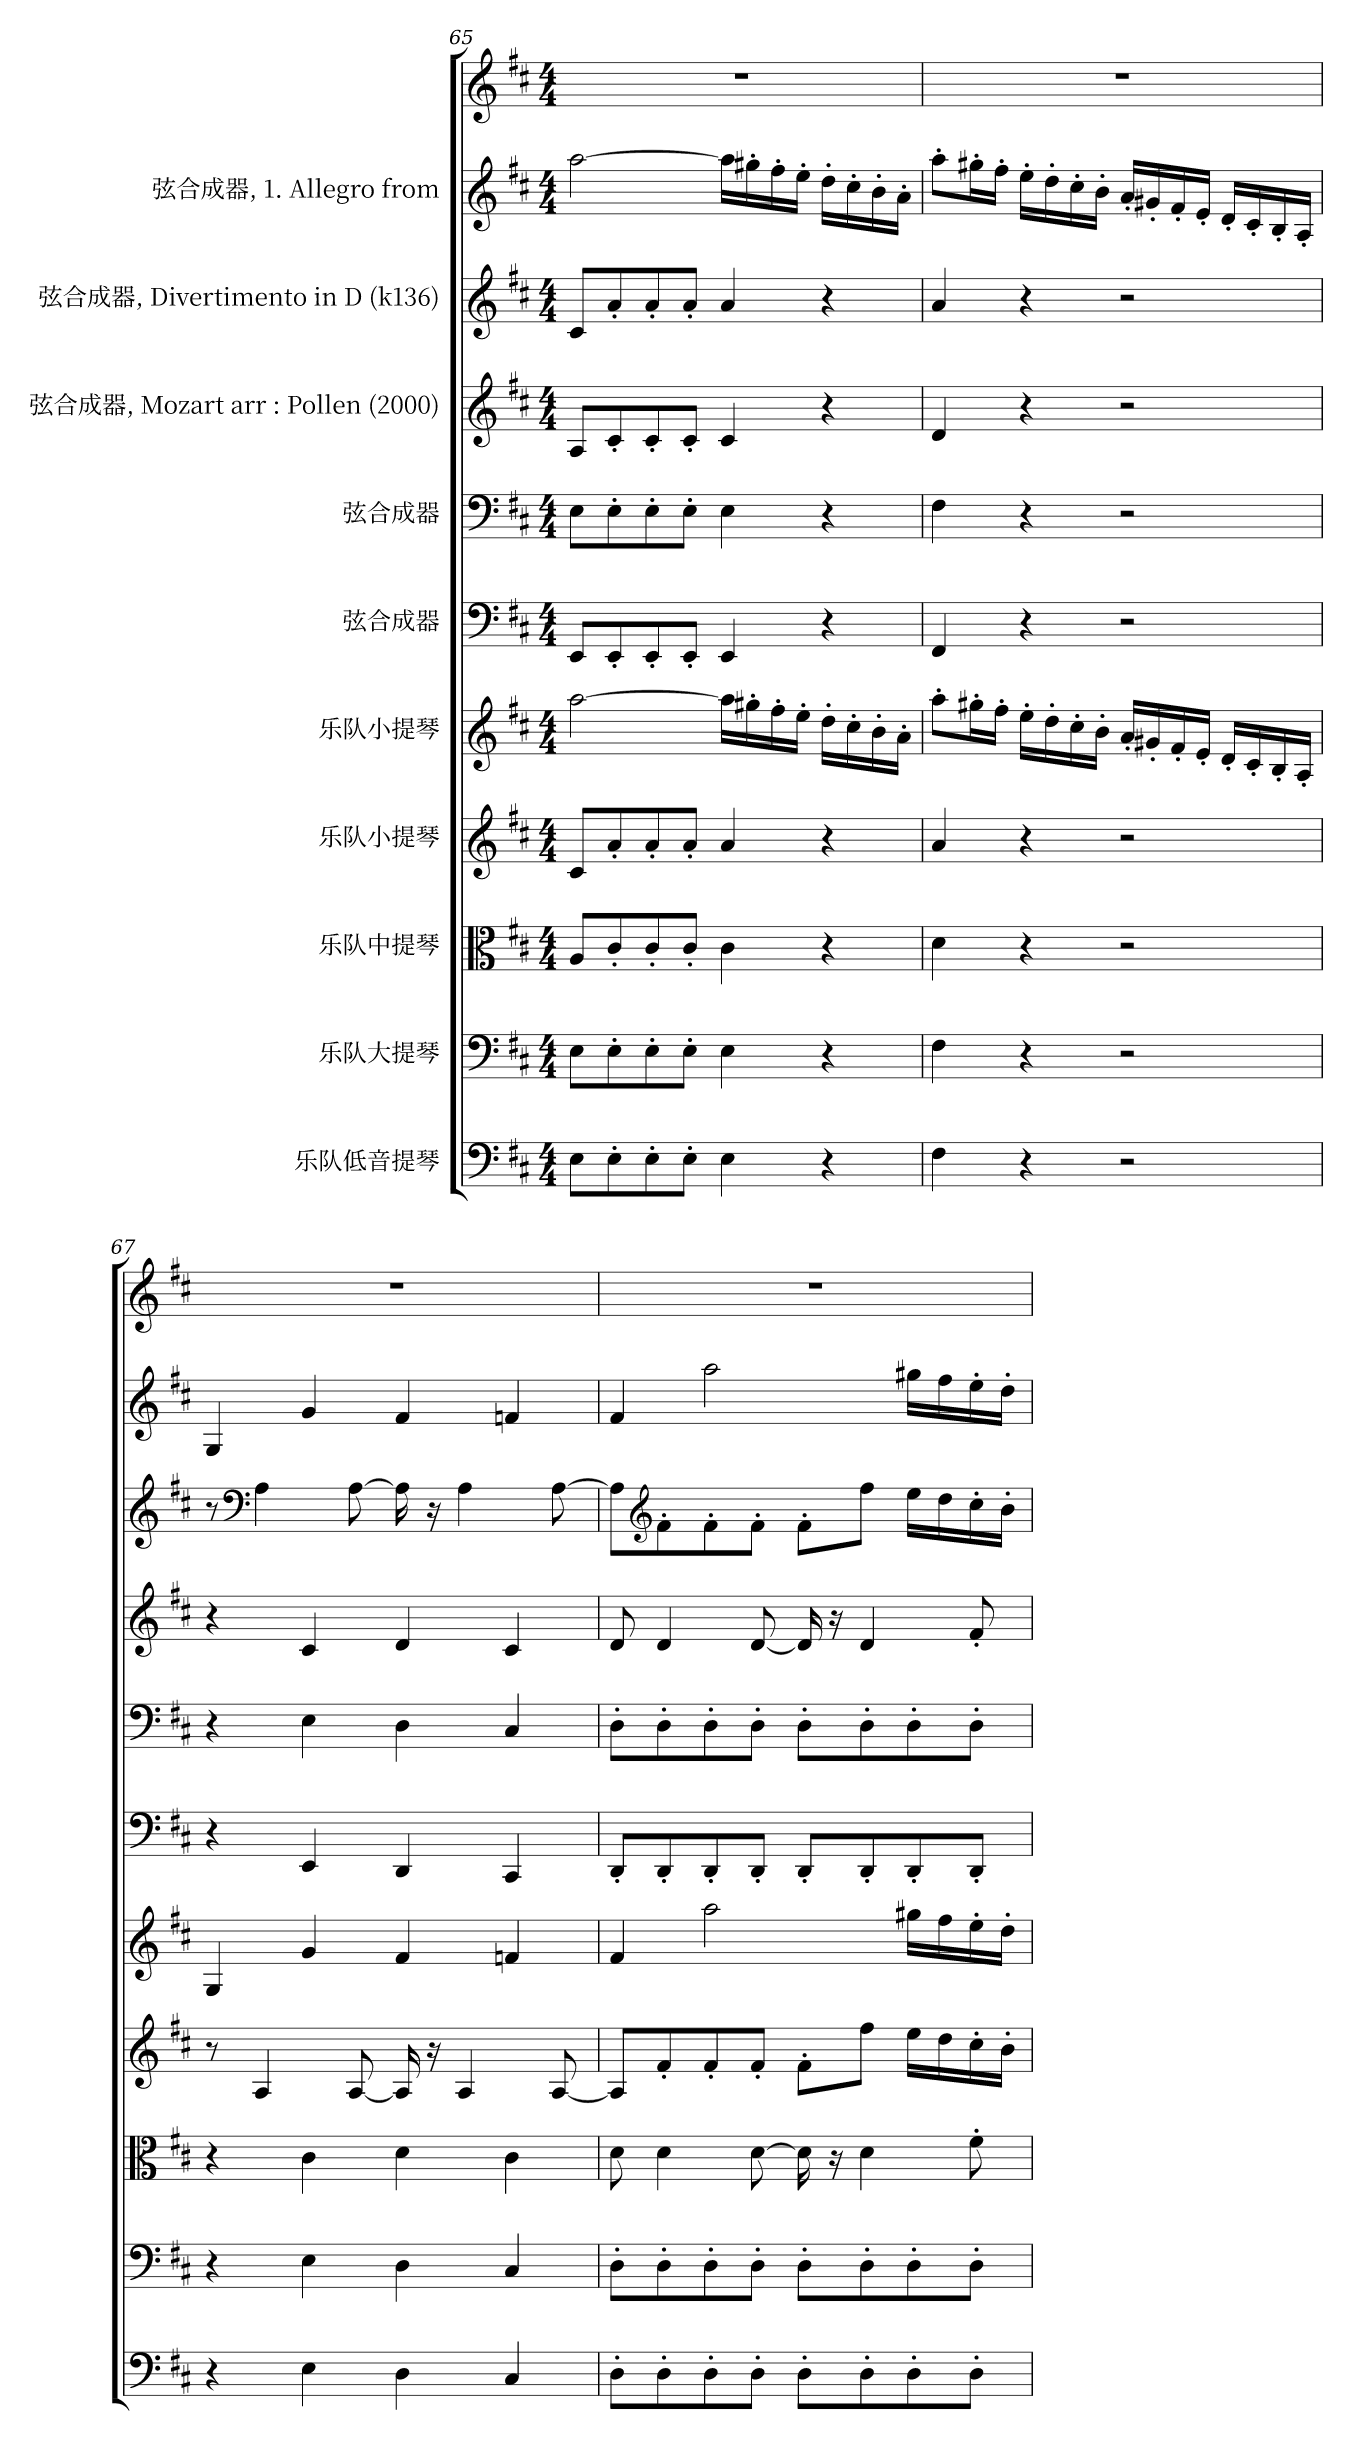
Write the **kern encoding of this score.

**kern	**kern	**kern	**kern	**kern	**kern	**kern	**kern	**kern	**kern	**kern
*part10	*part9	*part8	*part7	*part6	*part5	*part4	*part3	*part2	*part1	*part1
*staff11	*staff10	*staff9	*staff8	*staff7	*staff6	*staff5	*staff4	*staff3	*staff2	*staff1
*I"乐队低音提琴	*I"乐队大提琴	*I"乐队中提琴	*I"乐队小提琴	*I"乐队小提琴	*I"弦合成器	*I"弦合成器	*I"弦合成器, Mozart arr : Pollen (2000)	*I"弦合成器, Divertimento in D (k136)	*I"弦合成器, 1. Allegro from	*
!!LO:PB:g=z
*clefF4	*clefF4	*clefC3	*clefG2	*clefG2	*clefF4	*clefF4	*clefG2	*clefG2	*clefG2	*clefG2
*ITrd7c12	*	*	*	*	*	*	*	*	*	*
*k[f#c#]	*k[f#c#]	*k[f#c#]	*k[f#c#]	*k[f#c#]	*k[f#c#]	*k[f#c#]	*k[f#c#]	*k[f#c#]	*k[f#c#]	*k[f#c#]
*M4/4	*M4/4	*M4/4	*M4/4	*M4/4	*M4/4	*M4/4	*M4/4	*M4/4	*M4/4	*M4/4
=65	=65	=65	=65	=65	=65	=65	=65	=65	=65	=65
8EE\L	8E\L	8A/L	8c#/L	[2aa\	8EE/L	8E\L	8A/L	8c#/L	[2aa\	1r
8EE'\	8E'\	8c#'/	8a'/	.	8EE'/	8E'\	8c#'/	8a'/	.	.
8EE'\	8E'\	8c#'/	8a'/	.	8EE'/	8E'\	8c#'/	8a'/	.	.
8EE'\J	8E'\J	8c#'/J	8a'/J	.	8EE'/J	8E'\J	8c#'/J	8a'/J	.	.
4EE\	4E\	4c#\	4a/	16aa\LL]	4EE/	4E\	4c#/	4a/	16aa\LL]	.
.	.	.	.	16gg#X'\	.	.	.	.	16gg#X'\	.
.	.	.	.	16ff#'\	.	.	.	.	16ff#'\	.
.	.	.	.	16ee'\JJ	.	.	.	.	16ee'\JJ	.
4r	4r	4r	4r	16dd'\LL	4r	4r	4r	4r	16dd'\LL	.
.	.	.	.	16cc#'\	.	.	.	.	16cc#'\	.
.	.	.	.	16b'\	.	.	.	.	16b'\	.
.	.	.	.	16a'\JJ	.	.	.	.	16a'\JJ	.
=66	=66	=66	=66	=66	=66	=66	=66	=66	=66	=66
4FF#\	4F#\	4d\	4a/	8aa'\L	4FF#/	4F#\	4d/	4a/	8aa'\L	1r
.	.	.	.	16gg#X'\L	.	.	.	.	16gg#X'\L	.
.	.	.	.	16ff#'\JJ	.	.	.	.	16ff#'\JJ	.
4r	4r	4r	4r	16ee'\LL	4r	4r	4r	4r	16ee'\LL	.
.	.	.	.	16dd'\	.	.	.	.	16dd'\	.
.	.	.	.	16cc#'\	.	.	.	.	16cc#'\	.
.	.	.	.	16b'\JJ	.	.	.	.	16b'\JJ	.
2r	2r	2r	2r	16a'/LL	2r	2r	2r	2r	16a'/LL	.
.	.	.	.	16g#X'/	.	.	.	.	16g#X'/	.
.	.	.	.	16f#'/	.	.	.	.	16f#'/	.
.	.	.	.	16e'/JJ	.	.	.	.	16e'/JJ	.
.	.	.	.	16d'/LL	.	.	.	.	16d'/LL	.
.	.	.	.	16c#'/	.	.	.	.	16c#'/	.
.	.	.	.	16B'/	.	.	.	.	16B'/	.
.	.	.	.	16A'/JJ	.	.	.	.	16A'/JJ	.
!!LO:PB:g=z
=67	=67	=67	=67	=67	=67	=67	=67	=67	=67	=67
4r	4r	4r	8r	4G/	4r	4r	4r	8r	4G/	1r
*	*	*	*	*	*	*	*	*clefF4	*	*
.	.	.	4A/	.	.	.	.	4A\	.	.
4EE\	4E\	4c#\	.	4g/	4EE/	4E\	4c#/	.	4g/	.
.	.	.	[8A/	.	.	.	.	[8A\	.	.
4DD\	4D\	4d\	16A/]	4f#/	4DD/	4D\	4d/	16A\]	4f#/	.
.	.	.	16r	.	.	.	.	16r	.	.
.	.	.	4A/	.	.	.	.	4A\	.	.
4CC#/	4C#/	4c#\	.	4fn/	4CC#/	4C#/	4c#/	.	4fn/	.
.	.	.	[8A/	.	.	.	.	[8A\	.	.
=68	=68	=68	=68	=68	=68	=68	=68	=68	=68	=68
8DD'\L	8D'\L	8d\	8A/L]	4f#/	8DD'/L	8D'\L	8d/	8A\L]	4f#/	1r
*	*	*	*	*	*	*	*	*clefG2	*	*
8DD'\	8D'\	4d\	8f#'/	.	8DD'/	8D'\	4d/	8f#'\	.	.
8DD'\	8D'\	.	8f#'/	2aa\	8DD'/	8D'\	.	8f#'\	2aa\	.
8DD'\J	8D'\J	[8d\	8f#'/J	.	8DD'/J	8D'\J	[8d/	8f#'\J	.	.
8DD'\L	8D'\L	16d\]	8f#'\L	.	8DD'/L	8D'\L	16d/]	8f#'\L	.	.
.	.	16r	.	.	.	.	16r	.	.	.
8DD'\	8D'\	4d\	8ff#\J	.	8DD'/	8D'\	4d/	8ff#\J	.	.
8DD'\	8D'\	.	16ee\LL	16gg#X\LL	8DD'/	8D'\	.	16ee\LL	16gg#X\LL	.
.	.	.	16dd\	16ff#\	.	.	.	16dd\	16ff#\	.
8DD'\J	8D'\J	8f#'\	16cc#'\	16ee'\	8DD'/J	8D'\J	8f#'/	16cc#'\	16ee'\	.
.	.	.	16b'\JJ	16dd'\JJ	.	.	.	16b'\JJ	16dd'\JJ	.
=	=	=	=	=	=	=	=	=	=	=
*-	*-	*-	*-	*-	*-	*-	*-	*-	*-	*-
